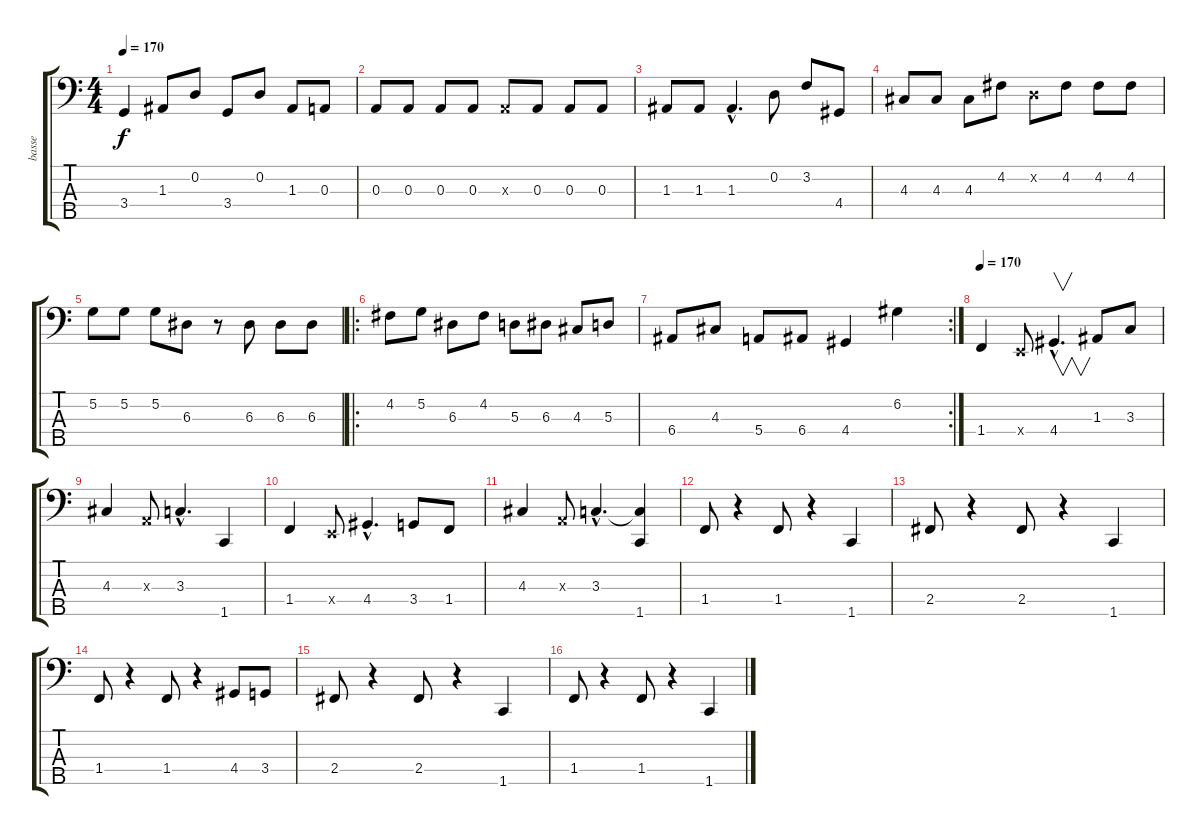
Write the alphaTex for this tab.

\track ("basse" "basse") {instrument electricbassfinger}
\staff {score tabs}
\tuning (G2 D2 A1 E1 B0) {hide}
\ts (4 4)
\tempo 170
\clef f4
\ks c
3.4.4{dy f} 1.3.8 0.2.8 3.4.8 0.2.8 1.3.8 0.3.8 |
0.3.8 0.3.8 0.3.8 0.3.8 0.3{x}.8 0.3.8 0.3.8 0.3.8 |
1.3.8 1.3.8 1.3{hac}.4{d} 0.2.8 3.2.8 4.4.8 |
4.3.8 4.3.8 4.3.8 4.2.8 0.2{x}.8 4.2.8 4.2.8 4.2.8 |
5.2.8 5.2.8 5.2.8 6.3.8 r.8 6.3.8 6.3.8 6.3.8 |
\ro
4.2.8 5.2.8 6.3.8 4.2.8 5.3.8 6.3.8 4.3.8 5.3.8 |
\rc 2
6.4.8 4.3.8 5.4.8 6.4.8 4.4.4 6.2.4 |
\tempo 170
1.4.4 0.4{x}.8 4.4{hac}.4{v d} 1.3.8 3.3.8 |
4.3.4 0.3{x}.8 3.3{hac}.4{d} 1.5.4 |
1.4.4 0.4{x}.8 4.4{hac}.4{d} 3.4.8 1.4.8 |
4.3.4 0.3{x}.8 3.3{hac}.4{d} (3.3{t} 1.5).4 |
1.4.8 r.4 1.4.8 r.4 1.5.4 |
2.4.8 r.4 2.4.8 r.4 1.5.4 |
1.4.8 r.4 1.4.8 r.4 4.4.8 3.4.8 |
2.4.8 r.4 2.4.8 r.4 1.5.4 |
1.4.8 r.4 1.4.8 r.4 1.5.4
